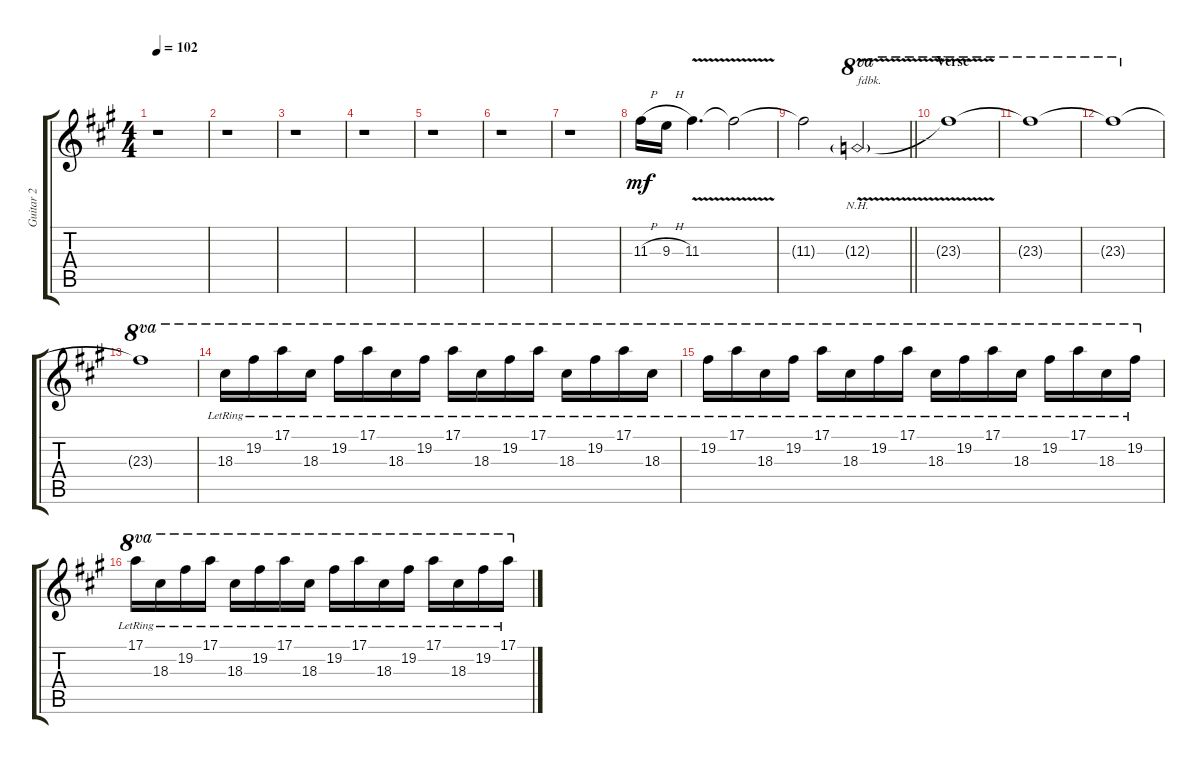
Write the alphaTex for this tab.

\track ("Guitar 2" "Guitar 2") {instrument electricguitarclean}
\staff {score tabs}
\tuning (E4 B3 G3 D3 A2 E2) {hide}
\ts (4 4)
\tempo 102
\clef g2
\ks f#minor
r.1{dy mf} |
r.1 |
r.1 |
r.1 |
r.1 |
r.1 |
r.1 |
11.3{h}.16 9.3{h}.16 11.3{v}.4{d} 11.3{t}.2 |
\barLineRight lightlight
11.3{t}.2 23.3{nh v g}.2{ot 8va txt "fdbk."} |
\section ("" "Verse")
23.3{t}.1{ot 8va} |
23.3{t}.1{ot 8va} |
23.3{t}.1{ot 8va} |
23.3{t}.1{ot 8va} |
18.3{lr}.16{ot 8va} 19.2{lr}.16{ot 8va} 17.1{lr}.16{ot 8va} 18.3{lr}.16{ot 8va} 19.2{lr}.16{ot 8va} 17.1{lr}.16{ot 8va} 18.3{lr}.16{ot 8va} 19.2{lr}.16{ot 8va} 17.1{lr}.16{ot 8va} 18.3{lr}.16{ot 8va} 19.2{lr}.16{ot 8va} 17.1{lr}.16{ot 8va} 18.3{lr}.16{ot 8va} 19.2{lr}.16{ot 8va} 17.1{lr}.16{ot 8va} 18.3{lr}.16{ot 8va} |
19.2{lr}.16{ot 8va} 17.1{lr}.16{ot 8va} 18.3{lr}.16{ot 8va} 19.2{lr}.16{ot 8va} 17.1{lr}.16{ot 8va} 18.3{lr}.16{ot 8va} 19.2{lr}.16{ot 8va} 17.1{lr}.16{ot 8va} 18.3{lr}.16{ot 8va} 19.2{lr}.16{ot 8va} 17.1{lr}.16{ot 8va} 18.3{lr}.16{ot 8va} 19.2{lr}.16{ot 8va} 17.1{lr}.16{ot 8va} 18.3{lr}.16{ot 8va} 19.2{lr}.16{ot 8va} |
17.1{lr}.16{ot 8va} 18.3{lr}.16{ot 8va} 19.2{lr}.16{ot 8va} 17.1{lr}.16{ot 8va} 18.3{lr}.16{ot 8va} 19.2{lr}.16{ot 8va} 17.1{lr}.16{ot 8va} 18.3{lr}.16{ot 8va} 19.2{lr}.16{ot 8va} 17.1{lr}.16{ot 8va} 18.3{lr}.16{ot 8va} 19.2{lr}.16{ot 8va} 17.1{lr}.16{ot 8va} 18.3{lr}.16{ot 8va} 19.2{lr}.16{ot 8va} 17.1{lr}.16{ot 8va}
